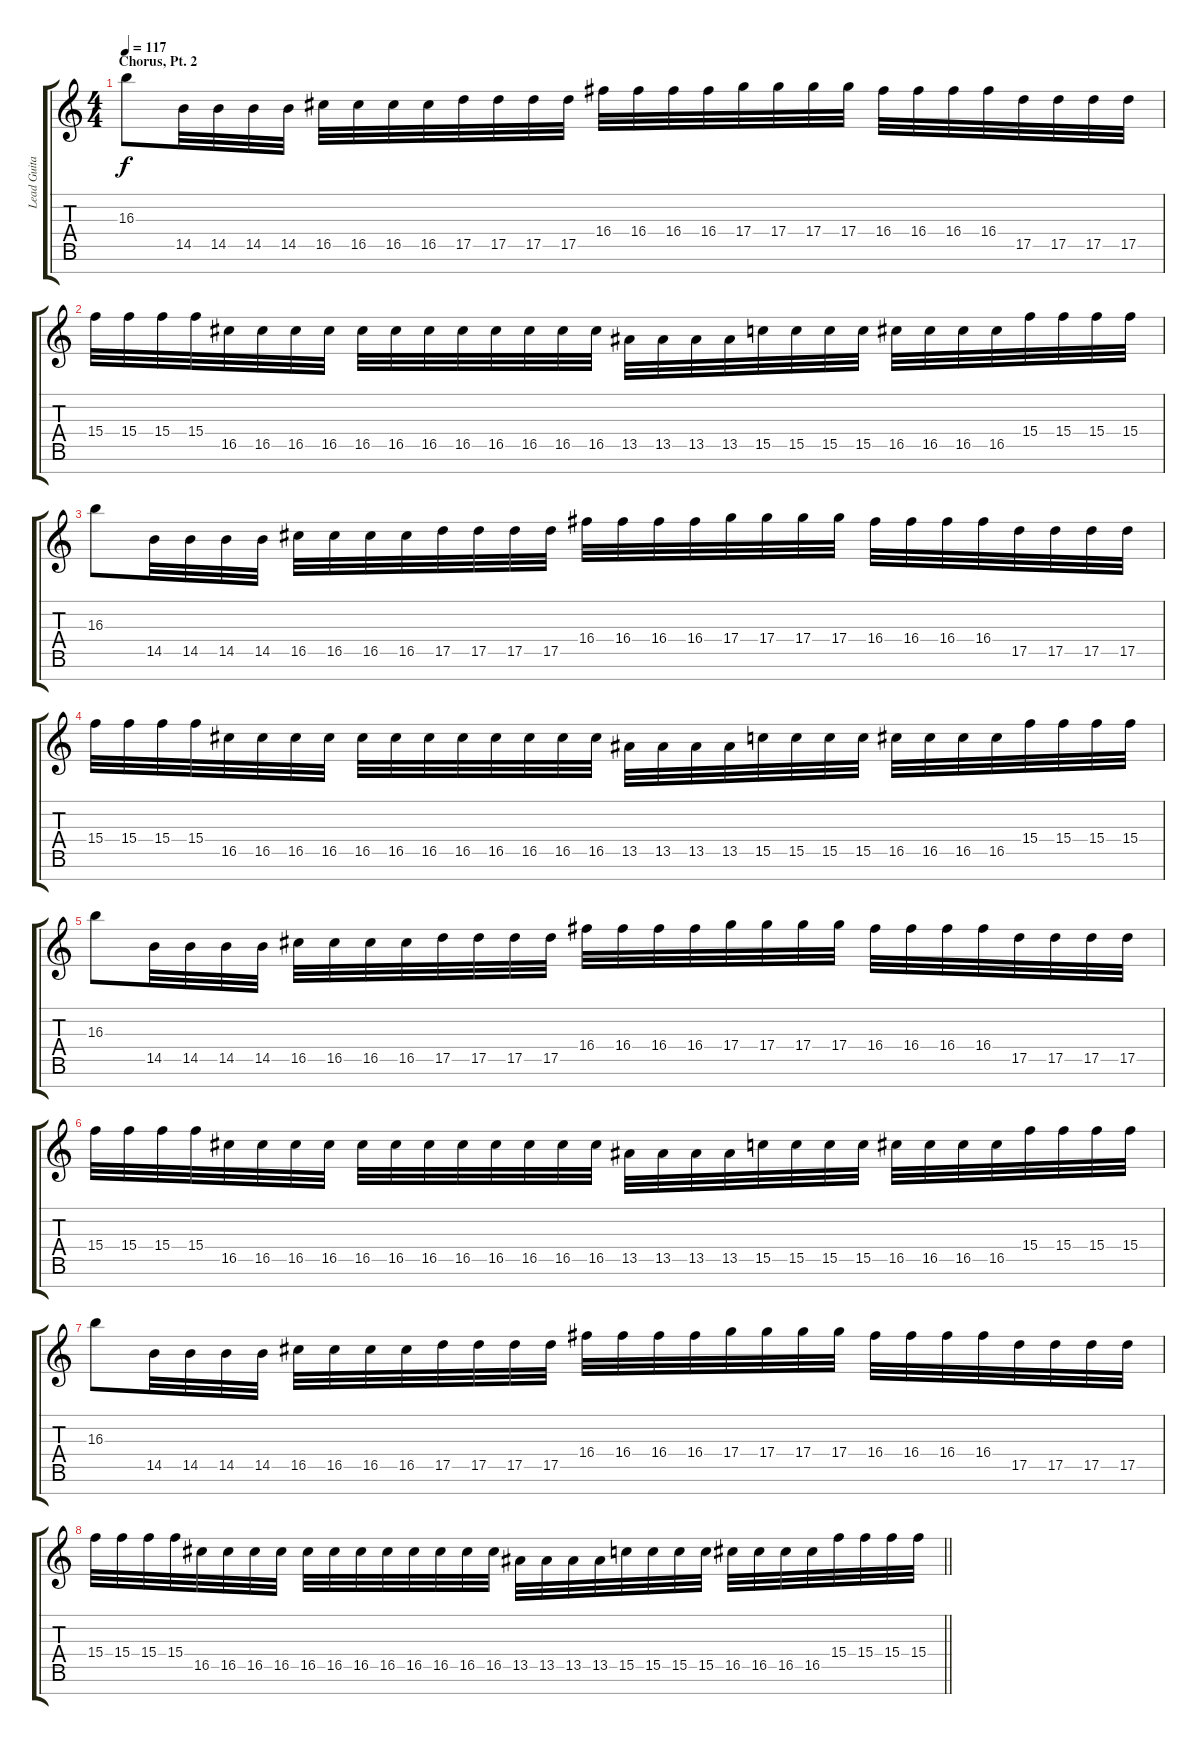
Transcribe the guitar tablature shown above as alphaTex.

\track ("Lead Guitar 1" "Lead Guita") {instrument distortionguitar}
\staff {score tabs}
\tuning (E4 B3 G3 D3 A2 E2 B1) {hide}
\ts (4 4)
\section ("" "Chorus, Pt. 2")
\tempo 117
\clef g2
\ks c
16.3.8{dy f} 14.5.32 14.5.32 14.5.32 14.5.32 16.5.32 16.5.32 16.5.32 16.5.32 17.5.32 17.5.32 17.5.32 17.5.32 16.4.32 16.4.32 16.4.32 16.4.32 17.4.32 17.4.32 17.4.32 17.4.32 16.4.32 16.4.32 16.4.32 16.4.32 17.5.32 17.5.32 17.5.32 17.5.32 |
15.4.32 15.4.32 15.4.32 15.4.32 16.5.32 16.5.32 16.5.32 16.5.32 16.5.32 16.5.32 16.5.32 16.5.32 16.5.32 16.5.32 16.5.32 16.5.32 13.5.32 13.5.32 13.5.32 13.5.32 15.5.32 15.5.32 15.5.32 15.5.32 16.5.32 16.5.32 16.5.32 16.5.32 15.4.32 15.4.32 15.4.32 15.4.32 |
16.3.8 14.5.32 14.5.32 14.5.32 14.5.32 16.5.32 16.5.32 16.5.32 16.5.32 17.5.32 17.5.32 17.5.32 17.5.32 16.4.32 16.4.32 16.4.32 16.4.32 17.4.32 17.4.32 17.4.32 17.4.32 16.4.32 16.4.32 16.4.32 16.4.32 17.5.32 17.5.32 17.5.32 17.5.32 |
15.4.32 15.4.32 15.4.32 15.4.32 16.5.32 16.5.32 16.5.32 16.5.32 16.5.32 16.5.32 16.5.32 16.5.32 16.5.32 16.5.32 16.5.32 16.5.32 13.5.32 13.5.32 13.5.32 13.5.32 15.5.32 15.5.32 15.5.32 15.5.32 16.5.32 16.5.32 16.5.32 16.5.32 15.4.32 15.4.32 15.4.32 15.4.32 |
16.3.8 14.5.32 14.5.32 14.5.32 14.5.32 16.5.32 16.5.32 16.5.32 16.5.32 17.5.32 17.5.32 17.5.32 17.5.32 16.4.32 16.4.32 16.4.32 16.4.32 17.4.32 17.4.32 17.4.32 17.4.32 16.4.32 16.4.32 16.4.32 16.4.32 17.5.32 17.5.32 17.5.32 17.5.32 |
15.4.32 15.4.32 15.4.32 15.4.32 16.5.32 16.5.32 16.5.32 16.5.32 16.5.32 16.5.32 16.5.32 16.5.32 16.5.32 16.5.32 16.5.32 16.5.32 13.5.32 13.5.32 13.5.32 13.5.32 15.5.32 15.5.32 15.5.32 15.5.32 16.5.32 16.5.32 16.5.32 16.5.32 15.4.32 15.4.32 15.4.32 15.4.32 |
16.3.8 14.5.32 14.5.32 14.5.32 14.5.32 16.5.32 16.5.32 16.5.32 16.5.32 17.5.32 17.5.32 17.5.32 17.5.32 16.4.32 16.4.32 16.4.32 16.4.32 17.4.32 17.4.32 17.4.32 17.4.32 16.4.32 16.4.32 16.4.32 16.4.32 17.5.32 17.5.32 17.5.32 17.5.32 |
\barLineRight lightlight
15.4.32 15.4.32 15.4.32 15.4.32 16.5.32 16.5.32 16.5.32 16.5.32 16.5.32 16.5.32 16.5.32 16.5.32 16.5.32 16.5.32 16.5.32 16.5.32 13.5.32 13.5.32 13.5.32 13.5.32 15.5.32 15.5.32 15.5.32 15.5.32 16.5.32 16.5.32 16.5.32 16.5.32 15.4.32 15.4.32 15.4.32 15.4.32
